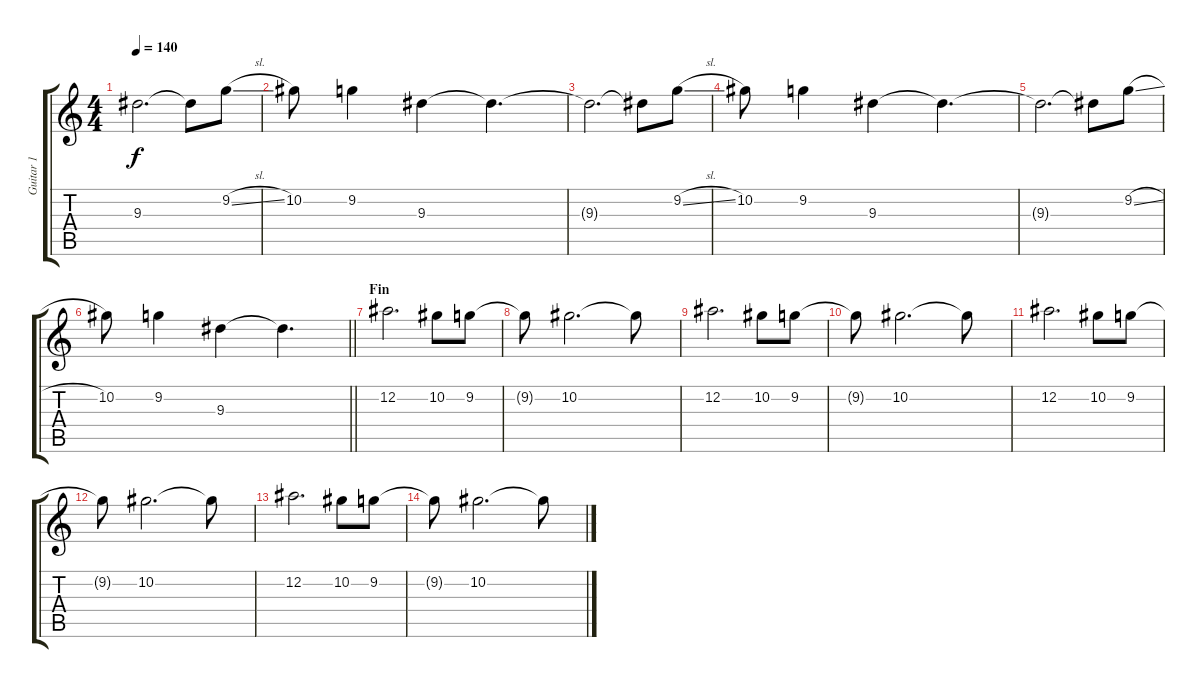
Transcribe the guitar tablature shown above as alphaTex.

\track ("Guitar 1" "Guitar 1") {instrument overdrivenguitar}
\staff {score tabs}
\tuning (Eb4 Bb3 Gb3 Db3 Ab2 Eb2) {hide}
\ts (4 4)
\tempo 140
\clef g2
\ks c
9.3{t}.2{d dy f} 9.3{t}.8 9.2{sl}.8 |
10.2.8 9.2.4 9.3.4 9.3{t}.4{d} |
9.3{t}.2{d} 9.3{t}.8 9.2{sl}.8 |
10.2.8 9.2.4 9.3.4 9.3{t}.4{d} |
9.3{t}.2{d} 9.3{t}.8 9.2{sl}.8 |
\barLineRight lightlight
10.2.8 9.2.4 9.3.4 9.3{t}.4{d} |
\section ("" "Fin")
12.2.2{d} 10.2.8 9.2.8 |
9.2{t}.8 10.2.2{d} 10.2{t}.8 |
12.2.2{d} 10.2.8 9.2.8 |
9.2{t}.8 10.2.2{d} 10.2{t}.8 |
12.2.2{d} 10.2.8 9.2.8 |
9.2{t}.8 10.2.2{d} 10.2{t}.8 |
12.2.2{d} 10.2.8 9.2.8 |
9.2{t}.8 10.2.2{d} 10.2{t}.8
